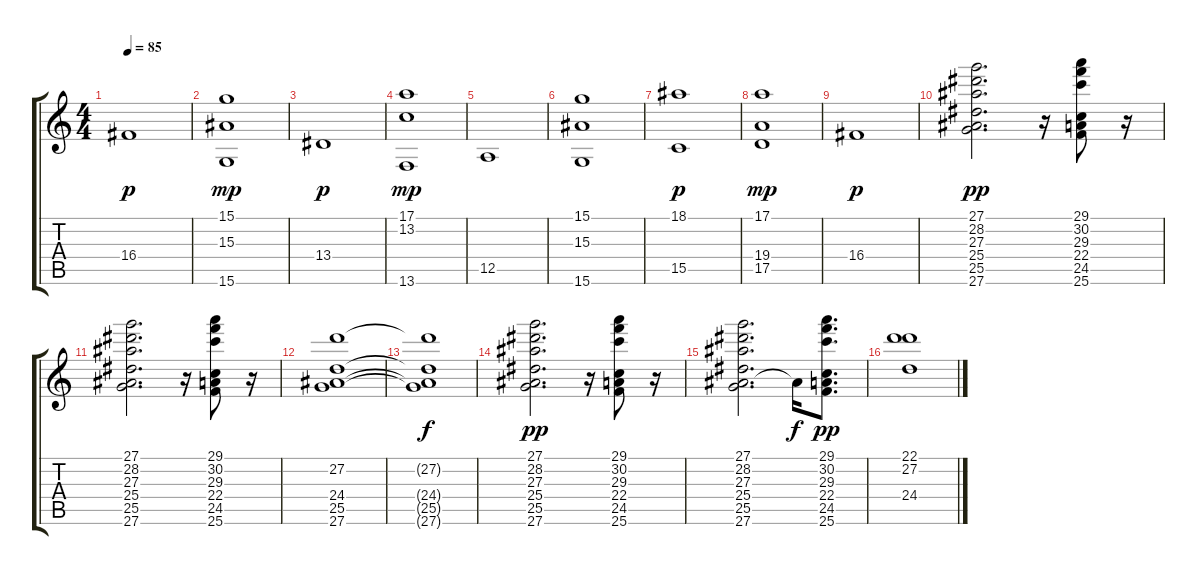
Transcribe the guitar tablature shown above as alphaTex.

\track "" {instrument synthstrings1}
\staff {score tabs}
\tuning (E4 B3 G3 D3 A2 E2) {hide}
\ts (4 4)
\tempo 85
\clef g2
\ks c
16.4.1{dy p} |
(15.1 15.3 15.6).1{dy mp} |
13.4.1{dy p} |
(17.1 13.2 13.6).1{dy mp} |
12.5.1 |
(15.1 15.3 15.6).1 |
(18.1 15.5).1{dy p} |
(17.1 19.4 17.5).1{dy mp} |
16.4.1{dy p} |
(27.1 28.2 27.3 25.4 25.5 27.6).2{d dy pp} r.16 (29.1 30.2 29.3 22.4 24.5 25.6).8 r.16 |
(27.1 28.2 27.3 25.4 25.5 27.6).2{d} r.16 (29.1 30.2 29.3 22.4 24.5 25.6).8 r.16 |
(27.2 24.4 25.5 27.6).1 |
(27.2{t} 24.4{t} 25.5{t} 27.6{t}).1{dy f} |
(27.1 28.2 27.3 25.4 25.5 27.6).2{d dy pp} r.16 (29.1 30.2 29.3 22.4 24.5 25.6).8 r.16 |
(27.1 28.2 27.3 25.4 25.5 27.6).2{d} 25.5{t}.16{dy f} (29.1 30.2 29.3 22.4 24.5 25.6).8{d dy pp} |
(22.1 27.2 24.4).1
